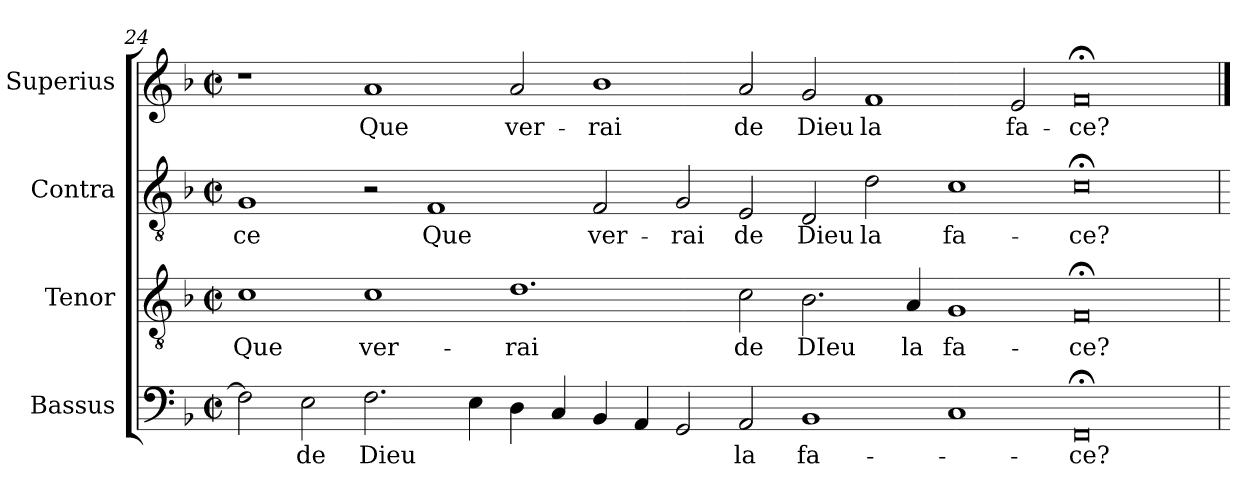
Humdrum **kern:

**kern	**text	**kern	**text	**kern	**text	**kern	**text
*part4	*part4	*part3	*part3	*part2	*part2	*part1	*part1
*staff4	*staff4	*staff3	*staff3	*staff2	*staff2	*staff1	*staff1
*I"Bassus	*	*I"Tenor	*	*I"Contra	*	*I"Superius	*
!!LO:PB:g=z
*clefF4	*	*clefGv2	*	*clefGv2	*	*clefG2	*
*k[b-]	*	*k[b-]	*	*k[b-]	*	*k[b-]	*
*F:	*	*F:	*	*F:	*	*F:	*
*M2/2	*	*M2/2	*	*M2/2	*	*M2/2	*
*met(c|)	*	*met(c|)	*	*met(c|)	*	*met(c|)	*
=24	=24	=24	=24	=24	=24	=24	=24
!	!	!	!LO:LY:b:cj	!	!LO:LY:b:cj	!	!
2F\]	.	1c	Que	1G	-ce	1r	.
!	!LO:LY:b:cj	!	!	!	!	!	!
2E\	de	.	.	.	.	.	.
!	!LO:LY:b	!	!LO:LY:b:cj	!	!	!	!LO:LY:b:cj
2.F\	Dieu	1c	ver-	2r	.	1a	Que
!	!	!	!	!	!LO:LY:b:cj	!	!
.	.	.	.	1F	Que	.	.
4E\	.	.	.	.	.	.	.
!	!	!	!LO:LY:b:cj	!	!	!	!LO:LY:b:cj
4D\	.	1.d	-rai	.	.	2a/	ver-
4C/	.	.	.	.	.	.	.
!	!	!	!	!	!LO:LY:b:cj	!	!LO:LY:b:cj
4BB-/	.	.	.	2F/	ver-	1b-	-rai
4AA/	.	.	.	.	.	.	.
!	!	!	!	!	!LO:LY:b:cj	!	!
2GG/	.	.	.	2G/	-rai	.	.
!	!LO:LY:b:cj	!	!LO:LY:b:cj	!	!LO:LY:b:cj	!	!LO:LY:b:cj
2AA/	la	2c\	de	2E/	de	2a/	de
!	!LO:LY:b:cj	!	!LO:LY:b:cj	!	!LO:LY:b:cj	!	!LO:LY:b:cj
1BB-	fa-	2.B-\	DIeu	2D/	Dieu	2g/	Dieu
!	!	!	!	!	!LO:LY:b:cj	!	!LO:LY:b:cj
.	.	.	.	2d\	la	1f	la
!	!	!	!LO:LY:b:cj	!	!	!	!
.	.	4A/	la	.	.	.	.
!	!	!	!LO:LY:b:cj	!	!LO:LY:b:cj	!	!
1C	.	1G	fa-	1c	fa-	.	.
!	!	!	!	!	!	!	!LO:LY:b:cj
.	.	.	.	.	.	2e/	fa-
!	!LO:LY:b:cj	!	!LO:LY:b:cj	!	!LO:LY:b:cj	!	!LO:LY:b:cj
0FF;<	-ce?	0F;<	-ce?	0c;<	-ce?	0f;<	-ce?
=	==	=	==	=	==	==	==
*-	*-	*-	*-	*-	*-	*-	*-
